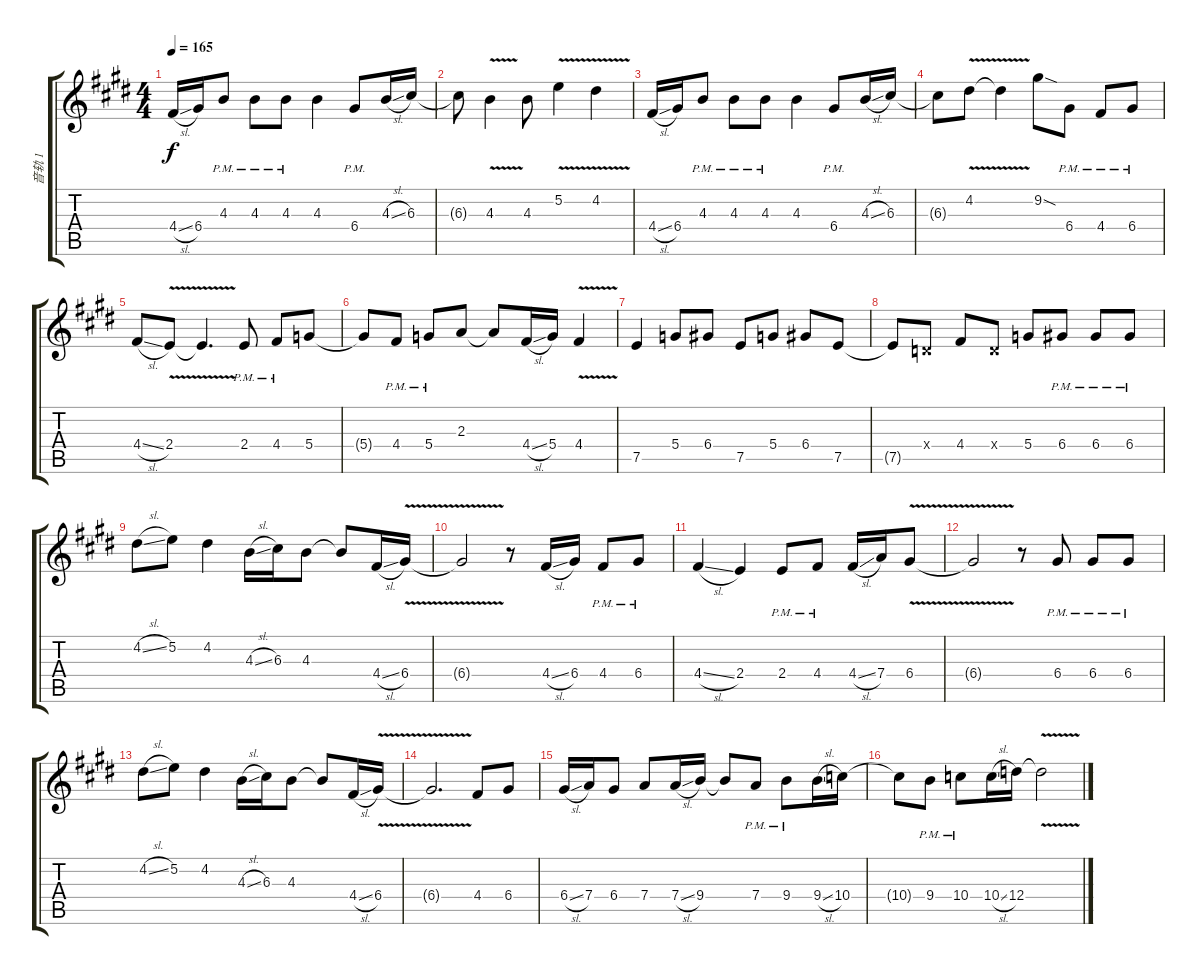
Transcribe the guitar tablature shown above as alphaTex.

\track ("音轨 1" "音轨 1") {instrument distortionguitar}
\staff {score tabs}
\tuning (E4 B3 G3 D3 A2 E2) {hide}
\ts (4 4)
\tempo 165
\clef g2
\ks e
4.4{sl}.16{dy f} 6.4.16 4.3{pm}.8 4.3{pm}.8 4.3{pm}.8 4.3.4 6.4{pm}.8 4.3{sl}.16 6.3.16 |
6.3{t}.8 4.3{v}.4 4.3.8 5.2{v}.4 4.2{v}.4 |
4.4{sl}.16 6.4.16 4.3{pm}.8 4.3{pm}.8 4.3{pm}.8 4.3.4 6.4{pm}.8 4.3{sl}.16 6.3.16 |
6.3{t}.8 4.2{v}.8 4.2{t}.4 9.2{sod}.8 6.4{pm}.8 4.4{pm}.8 6.4{pm}.8 |
4.4{sl}.8 2.4{v}.8 2.4{t}.4{d} 2.4{pm}.8 4.4{pm}.8 5.4.8 |
5.4{t}.8 4.4{pm}.8 5.4{pm}.8 2.3.8 2.3{t}.8 4.4{sl}.16 5.4.16 4.4{v}.4 |
7.5.4 5.4.8 6.4.8 7.5.8 5.4.8 6.4.8 7.5.8 |
7.5{t}.8 0.4{x}.8 4.4.8 0.4{x}.8 5.4.8 6.4{pm}.8 6.4{pm}.8 6.4{pm}.8 |
4.2{sl}.8 5.2.8 4.2.4 4.3{sl}.16 6.3.16 4.3.8 4.3{t}.8 4.4{sl}.16 6.4{v}.16 |
6.4{t}.2 r.8 4.4{sl}.16 6.4.16 4.4{pm}.8 6.4{pm}.8 |
4.4{sl}.4 2.4.4 2.4{pm}.8 4.4{pm}.8 4.4{sl}.16 7.4.16 6.4{v}.8 |
6.4{t}.2 r.8 6.4{pm}.8 6.4{pm}.8 6.4{pm}.8 |
4.2{sl}.8 5.2.8 4.2.4 4.3{sl}.16 6.3.16 4.3.8 4.3{t}.8 4.4{sl}.16 6.4{v}.16 |
6.4{t}.2{d} 4.4.8 6.4.8 |
6.4{sl}.16 7.4.16 6.4.8 7.4.8 7.4{sl}.16 9.4.16 9.4{t}.8 7.4{pm}.8 9.4{pm}.8 9.4{sl}.16 10.4.16 |
10.4{t}.8 9.4{pm}.8 10.4{pm}.8 10.4{sl}.16 12.4.16 12.4{v t}.2
